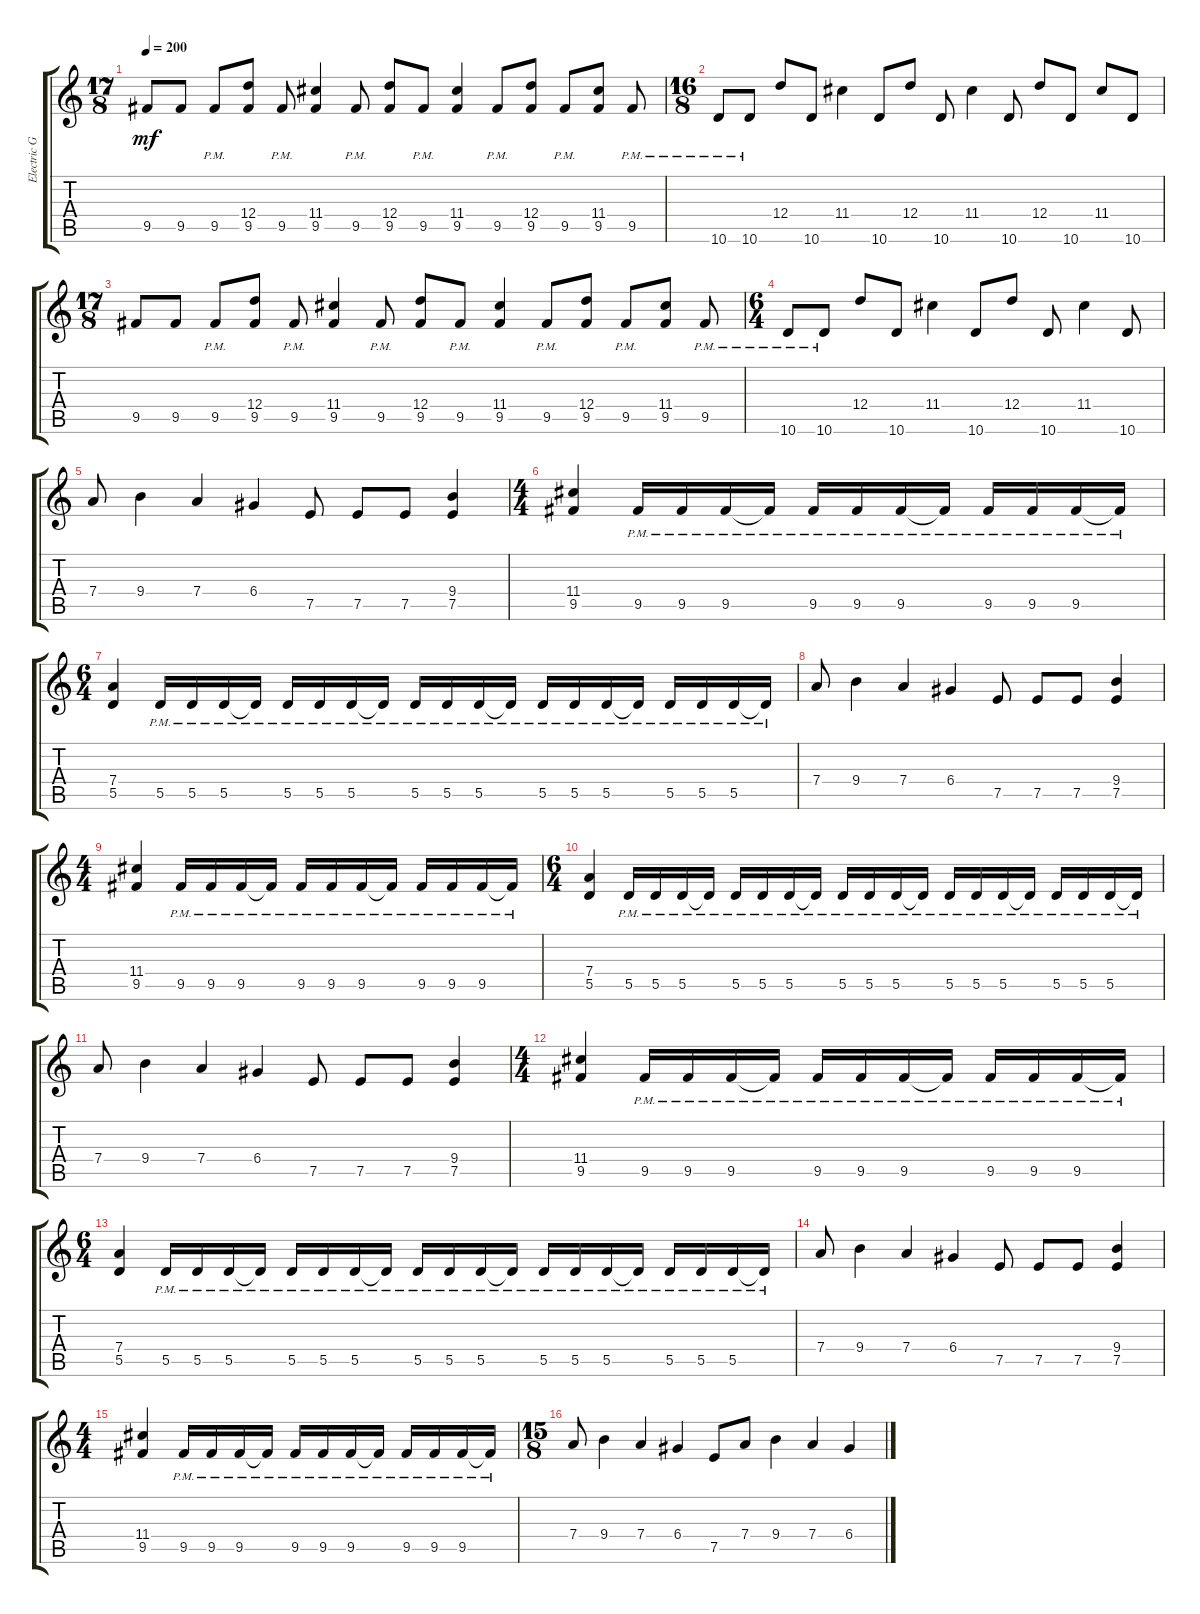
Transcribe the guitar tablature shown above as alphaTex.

\track ("Electric Guitar 2" "Electric G") {instrument distortionguitar}
\staff {score tabs}
\tuning (E4 B3 G3 D3 A2 E2) {hide}
\ts (17 8)
\tempo 200
\clef g2
\ks c
9.5.8{dy mf} 9.5.8 9.5{pm}.8 (12.4 9.5).8 9.5{pm}.8 (11.4 9.5).4 9.5{pm}.8 (12.4 9.5).8 9.5{pm}.8 (11.4 9.5).4 9.5{pm}.8 (12.4 9.5).8 9.5{pm}.8 (11.4 9.5).8 9.5{pm}.8 |
\ts (16 8)
10.6{pm}.8 10.6{pm}.8 12.4.8 10.6.8 11.4.4 10.6.8 12.4.8 10.6.8 11.4.4 10.6.8 12.4.8 10.6.8 11.4.8 10.6.8 |
\ts (17 8)
9.5.8 9.5.8 9.5{pm}.8 (12.4 9.5).8 9.5{pm}.8 (11.4 9.5).4 9.5{pm}.8 (12.4 9.5).8 9.5{pm}.8 (11.4 9.5).4 9.5{pm}.8 (12.4 9.5).8 9.5{pm}.8 (11.4 9.5).8 9.5{pm}.8 |
\ts (6 4)
10.6{pm}.8 10.6{pm}.8 12.4.8 10.6.8 11.4.4 10.6.8 12.4.8 10.6.8 11.4.4 10.6.8 |
7.4.8 9.4.4 7.4.4 6.4.4 7.5.8 7.5.8 7.5.8 (9.4 7.5).4 |
\ts (4 4)
(11.4 9.5).4 9.5{pm}.16 9.5{pm}.16 9.5{pm}.16 9.5{pm t}.16 9.5{pm}.16 9.5{pm}.16 9.5{pm}.16 9.5{pm t}.16 9.5{pm}.16 9.5{pm}.16 9.5{pm}.16 9.5{pm t}.16 |
\ts (6 4)
(7.4 5.5).4 5.5{pm}.16 5.5{pm}.16 5.5{pm}.16 5.5{pm t}.16 5.5{pm}.16 5.5{pm}.16 5.5{pm}.16 5.5{pm t}.16 5.5{pm}.16 5.5{pm}.16 5.5{pm}.16 5.5{pm t}.16 5.5{pm}.16 5.5{pm}.16 5.5{pm}.16 5.5{pm t}.16 5.5{pm}.16 5.5{pm}.16 5.5{pm}.16 5.5{pm t}.16 |
7.4.8 9.4.4 7.4.4 6.4.4 7.5.8 7.5.8 7.5.8 (9.4 7.5).4 |
\ts (4 4)
(11.4 9.5).4 9.5{pm}.16 9.5{pm}.16 9.5{pm}.16 9.5{pm t}.16 9.5{pm}.16 9.5{pm}.16 9.5{pm}.16 9.5{pm t}.16 9.5{pm}.16 9.5{pm}.16 9.5{pm}.16 9.5{pm t}.16 |
\ts (6 4)
(7.4 5.5).4 5.5{pm}.16 5.5{pm}.16 5.5{pm}.16 5.5{pm t}.16 5.5{pm}.16 5.5{pm}.16 5.5{pm}.16 5.5{pm t}.16 5.5{pm}.16 5.5{pm}.16 5.5{pm}.16 5.5{pm t}.16 5.5{pm}.16 5.5{pm}.16 5.5{pm}.16 5.5{pm t}.16 5.5{pm}.16 5.5{pm}.16 5.5{pm}.16 5.5{pm t}.16 |
7.4.8 9.4.4 7.4.4 6.4.4 7.5.8 7.5.8 7.5.8 (9.4 7.5).4 |
\ts (4 4)
(11.4 9.5).4 9.5{pm}.16 9.5{pm}.16 9.5{pm}.16 9.5{pm t}.16 9.5{pm}.16 9.5{pm}.16 9.5{pm}.16 9.5{pm t}.16 9.5{pm}.16 9.5{pm}.16 9.5{pm}.16 9.5{pm t}.16 |
\ts (6 4)
(7.4 5.5).4 5.5{pm}.16 5.5{pm}.16 5.5{pm}.16 5.5{pm t}.16 5.5{pm}.16 5.5{pm}.16 5.5{pm}.16 5.5{pm t}.16 5.5{pm}.16 5.5{pm}.16 5.5{pm}.16 5.5{pm t}.16 5.5{pm}.16 5.5{pm}.16 5.5{pm}.16 5.5{pm t}.16 5.5{pm}.16 5.5{pm}.16 5.5{pm}.16 5.5{pm t}.16 |
7.4.8 9.4.4 7.4.4 6.4.4 7.5.8 7.5.8 7.5.8 (9.4 7.5).4 |
\ts (4 4)
(11.4 9.5).4 9.5{pm}.16 9.5{pm}.16 9.5{pm}.16 9.5{pm t}.16 9.5{pm}.16 9.5{pm}.16 9.5{pm}.16 9.5{pm t}.16 9.5{pm}.16 9.5{pm}.16 9.5{pm}.16 9.5{pm t}.16 |
\ts (15 8)
7.4.8 9.4.4 7.4.4 6.4.4 7.5.8 7.4.8 9.4.4 7.4.4 6.4.4
